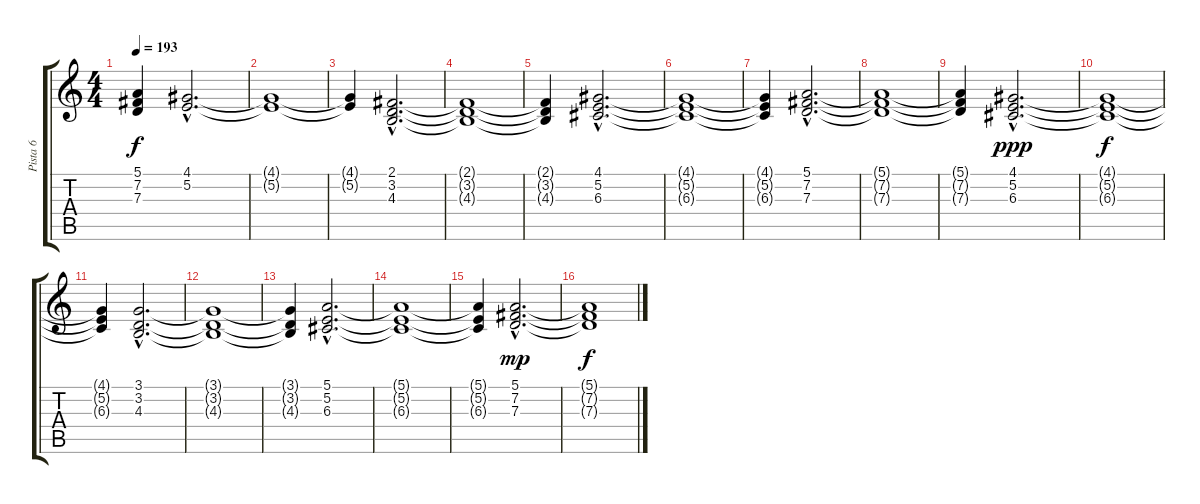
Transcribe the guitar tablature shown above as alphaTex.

\track ("Pista 6" "Pista 6") {instrument choiraahs}
\staff {score tabs}
\tuning (E4 B3 G3 D3 A2 E2) {hide}
\ts (4 4)
\tempo 193
\clef g2
\ks c
(5.1{t} 7.2{t} 7.3{t}).4{dy f} (4.1{hac} 5.2{hac}).2{d} |
(4.1{t} 5.2{t}).1 |
(4.1{t} 5.2{t}).4 (2.1{hac} 3.2{hac} 4.3{hac}).2{d} |
(2.1{t} 3.2{t} 4.3{t}).1 |
(2.1{t} 3.2{t} 4.3{t}).4 (4.1{hac} 5.2{hac} 6.3{hac}).2{d} |
(4.1{t} 5.2{t} 6.3{t}).1 |
(4.1{t} 5.2{t} 6.3{t}).4 (5.1{hac} 7.2{hac} 7.3{hac}).2{d} |
(5.1{t} 7.2{t} 7.3{t}).1 |
(5.1{t} 7.2{t} 7.3{t}).4 (4.1{hac} 5.2{hac} 6.3{hac}).2{d dy ppp} |
(4.1{t} 5.2{t} 6.3{t}).1{dy f} |
(4.1{t} 5.2{t} 6.3{t}).4 (3.1{hac} 3.2{hac} 4.3{hac}).2{d} |
(3.1{t} 3.2{t} 4.3{t}).1 |
(3.1{t} 3.2{t} 4.3{t}).4 (5.1{hac} 5.2{hac} 6.3{hac}).2{d} |
(5.1{t} 5.2{t} 6.3{t}).1 |
(5.1{t} 5.2{t} 6.3{t}).4 (5.1{hac} 7.2{hac} 7.3{hac}).2{d dy mp} |
(5.1{t} 7.2{t} 7.3{t}).1{dy f}
